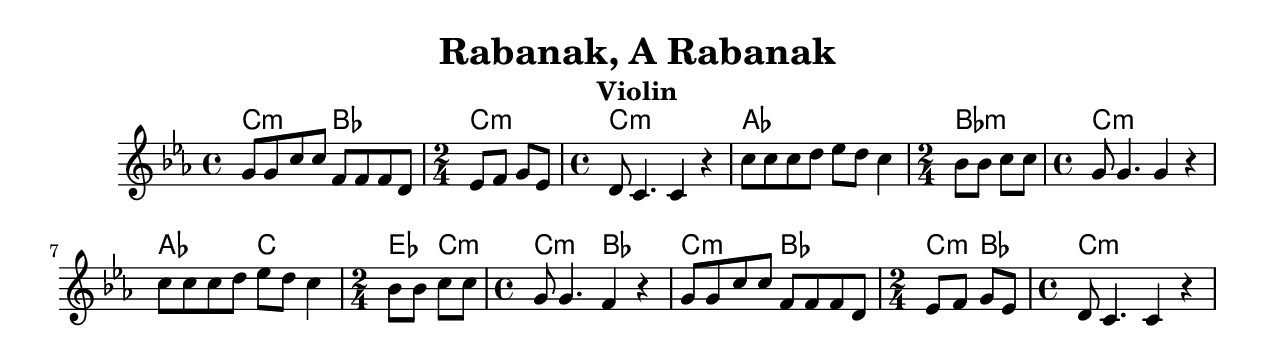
\version "2.18.0"
\include "english.ly"
\paper{
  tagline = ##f
  print-all-headers = ##t
  #(set-paper-size "letter")
}
date = #(strftime "%d-%m-%Y" (localtime (current-time)))

%\markup{ \italic{ " Updated " \date  }  }

%\markup{ Got something to say? }

global = {
  \clef treble
  \key c \minor
  \time 4/4
  \set Score.markFormatter = #format-mark-box-alphabet
}

%#################################### Melody ########################
melody = \relative c'' {
  \global
  %\partial 16*3 a16 d f   %lead in notes
  g8 g  c c f, f f d
  \time 2/4
  ef8 f g ef
  \time 4/4
  d8 c4. c4 r
  c'8 c c d ef d c4|
  \time 2/4
  bf8 bf c c|
  \time 4/4
  g8 g4. g4 r|
  c8 c c d ef d c4|
  \time 2/4
  bf8 bf c c|

  \time 4/4
  g8 g4. f4 r
  g8 g  c c f, f f d
  \time 2/4
  ef8 f g ef
  \time 4/4
  d8 c4. c4 r|
}

%################################# Lyrics #####################
%\addlyrics{  }
%################################# Chords #######################
harmonies = \chordmode {
  c2:m bf2
  c2:m
  c1:m
  af:1
  bf2:m
  c1:m
  af2 c2
  ef4 c4:m
  c2:m bf2
  c2:m bf2
  c4:m bf4
  c1:m
}

\score {
  <<
    \new ChordNames {
      \set chordChanges = ##f
      \harmonies
    }
    \new Staff
    \melody
  >>
  \header{
    title= "Rabanak, A Rabanak"
    subtitle=""
    composer= ""
    instrument = "Violin"
    arranger= ""
  }
  \midi{\tempo 4 = 120}
  \layout{indent = 1.0\cm}
}
%\include "Goldenstein_Khosidl.ly"
